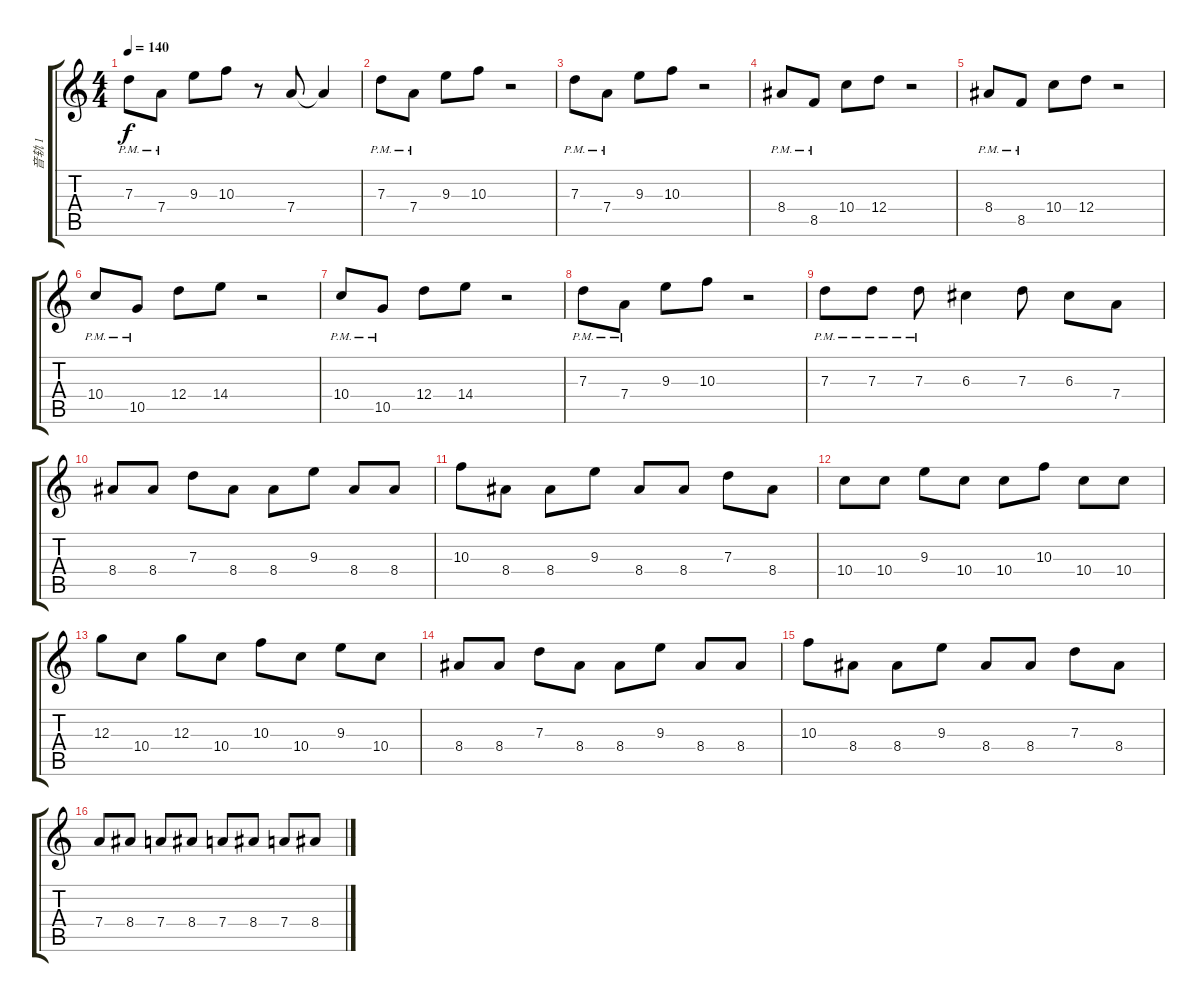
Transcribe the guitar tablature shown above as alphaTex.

\track ("音轨 1" "音轨 1") {instrument distortionguitar}
\staff {score tabs}
\tuning (E4 B3 G3 D3 A2 E2) {hide}
\ts (4 4)
\tempo 140
\clef g2
\ks c
7.3{pm}.8{dy f} 7.4{pm}.8 9.3.8 10.3.8 r.8 7.4.8 7.4{t}.4 |
7.3{pm}.8 7.4{pm}.8 9.3.8 10.3.8 r.2 |
7.3{pm}.8 7.4{pm}.8 9.3.8 10.3.8 r.2 |
8.4{pm}.8 8.5{pm}.8 10.4.8 12.4.8 r.2 |
8.4{pm}.8 8.5{pm}.8 10.4.8 12.4.8 r.2 |
10.4{pm}.8 10.5{pm}.8 12.4.8 14.4.8 r.2 |
10.4{pm}.8 10.5{pm}.8 12.4.8 14.4.8 r.2 |
7.3{pm}.8 7.4{pm}.8 9.3.8 10.3.8 r.2 |
7.3{pm}.8 7.3{pm}.8 7.3{pm}.8 6.3.4 7.3.8 6.3.8 7.4.8 |
8.4.8 8.4.8 7.3.8 8.4.8 8.4.8 9.3.8 8.4.8 8.4.8 |
10.3.8 8.4.8 8.4.8 9.3.8 8.4.8 8.4.8 7.3.8 8.4.8 |
10.4.8 10.4.8 9.3.8 10.4.8 10.4.8 10.3.8 10.4.8 10.4.8 |
12.3.8 10.4.8 12.3.8 10.4.8 10.3.8 10.4.8 9.3.8 10.4.8 |
8.4.8 8.4.8 7.3.8 8.4.8 8.4.8 9.3.8 8.4.8 8.4.8 |
10.3.8 8.4.8 8.4.8 9.3.8 8.4.8 8.4.8 7.3.8 8.4.8 |
7.4.8 8.4.8 7.4.8 8.4.8 7.4.8 8.4.8 7.4.8 8.4.8
